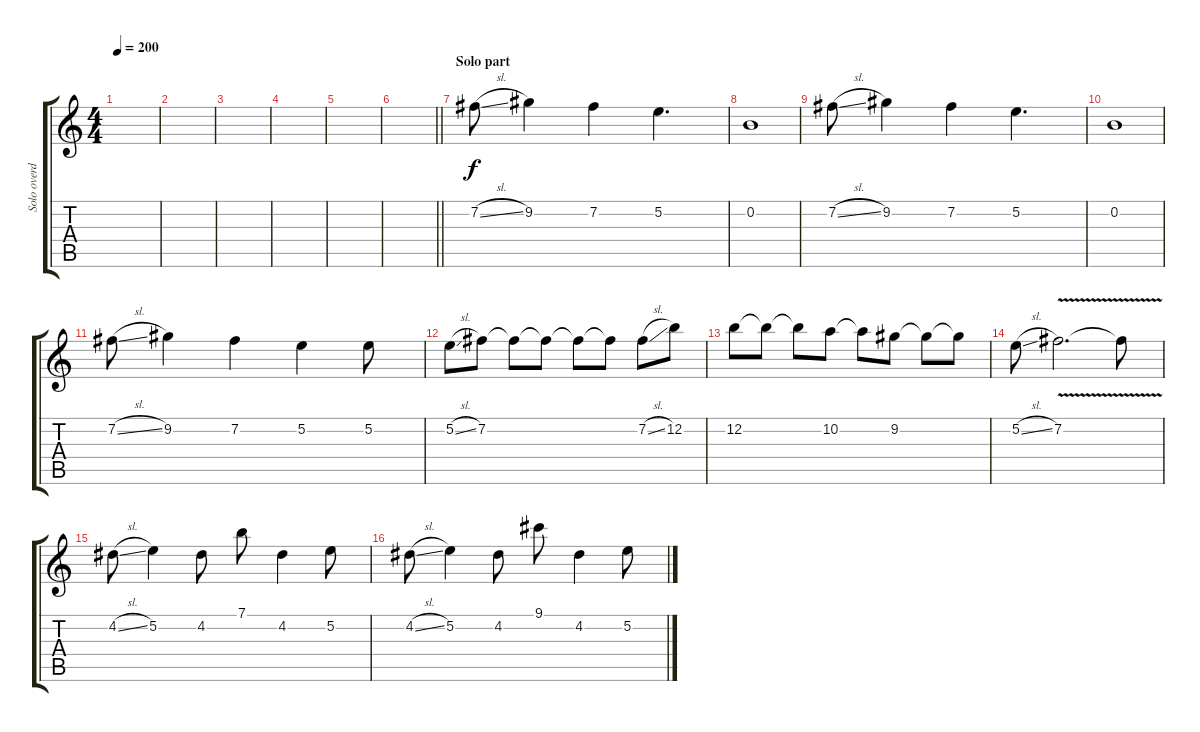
\track ("Solo overdub" "Solo overd") {instrument overdrivenguitar}
\staff {score tabs}
\tuning (E4 B3 G3 D3 A2 E2) {hide}
\ts (4 4)
\tempo 200
\clef g2
\ks c
|
|
|
|
|
\barLineRight lightlight
|
\section ("" "Solo part")
7.2{sl}.8 9.2.4 7.2.4 5.2.4{d} |
0.2.1 |
7.2{sl}.8 9.2.4 7.2.4 5.2.4{d} |
0.2.1 |
7.2{sl}.8 9.2.4 7.2.4 5.2.4 5.2.8 |
5.2{sl}.8 7.2.8 7.2{t}.8 7.2{t}.8 7.2{t}.8 7.2{t}.8 7.2{sl}.8 12.2.8 |
12.2.8 12.2{t}.8 12.2{t}.8 10.2.8 10.2{t}.8 9.2.8 9.2{t}.8 9.2{t}.8 |
5.2{sl}.8 7.2{v}.2{d} 7.2{t}.8 |
4.2{sl}.8 5.2.4 4.2.8 7.1.8 4.2.4 5.2.8 |
4.2{sl}.8 5.2.4 4.2.8 9.1.8 4.2.4 5.2.8
